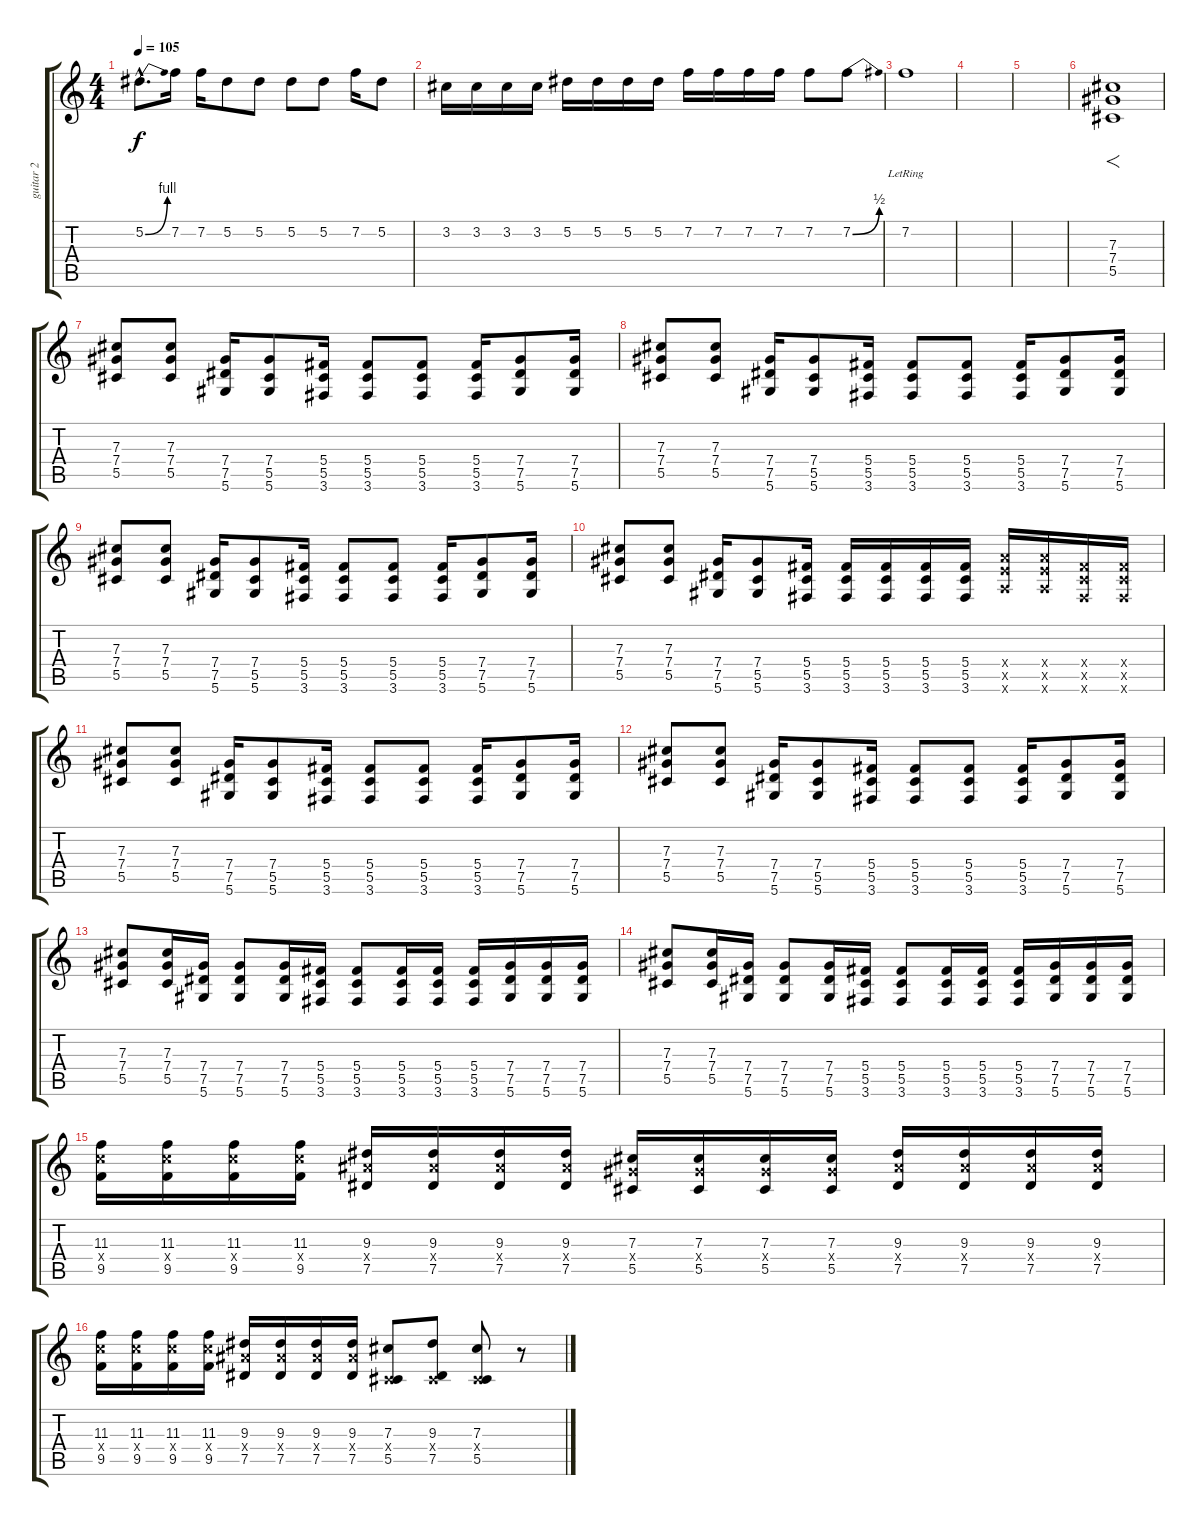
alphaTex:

\track ("guitar 2" "guitar 2") {instrument distortionguitar}
\staff {score tabs}
\tuning (Eb4 Bb3 Gb3 Db3 Ab2 Eb2) {hide}
\ts (4 4)
\tempo 105
\clef g2
\ks c
5.2{be (bend 0 0 60 4) hac}.8{d dy f} 7.2.16 7.2.16 5.2.8 5.2.8 5.2.8 5.2.8 7.2.16 5.2.8 |
3.2.16 3.2.16 3.2.16 3.2.16 5.2.16 5.2.16 5.2.16 5.2.16 7.2.16 7.2.16 7.2.16 7.2.16 7.2.8 7.2{be (bend 0 0 60 2)}.8 |
7.2{lr}.1 |
|
|
(7.3 7.4 5.5).1{f} |
(7.3 7.4 5.5).8{volume 16 instrument distortionguitar} (7.3 7.4 5.5).8 (7.4 7.5 5.6).16 (7.4 5.5 5.6).8 (5.4 5.5 3.6).16 (5.4 5.5 3.6).8 (5.4 5.5 3.6).8 (5.4 5.5 3.6).16 (7.4 7.5 5.6).8 (7.4 7.5 5.6).16 |
(7.3 7.4 5.5).8{volume 16 instrument distortionguitar} (7.3 7.4 5.5).8 (7.4 7.5 5.6).16 (7.4 5.5 5.6).8 (5.4 5.5 3.6).16 (5.4 5.5 3.6).8 (5.4 5.5 3.6).8 (5.4 5.5 3.6).16 (7.4 7.5 5.6).8 (7.4 7.5 5.6).16 |
(7.3 7.4 5.5).8{volume 16 instrument distortionguitar} (7.3 7.4 5.5).8 (7.4 7.5 5.6).16 (7.4 5.5 5.6).8 (5.4 5.5 3.6).16 (5.4 5.5 3.6).8 (5.4 5.5 3.6).8 (5.4 5.5 3.6).16 (7.4 7.5 5.6).8 (7.4 7.5 5.6).16 |
(7.3 7.4 5.5).8 (7.3 7.4 5.5).8 (7.4 7.5 5.6).16 (7.4 5.5 5.6).8 (5.4 5.5 3.6).16 (5.4 5.5 3.6).16 (5.4 5.5 3.6).16 (5.4 5.5 3.6).16 (5.4 5.5 3.6).16 (8.4{x} 8.5{x} 6.6{x}).16 (8.4{x} 8.5{x} 6.6{x}).16 (5.4{x} 5.5{x} 3.6{x}).16 (5.4{x} 5.5{x} 3.6{x}).16 |
(7.3 7.4 5.5).8{volume 16 instrument distortionguitar} (7.3 7.4 5.5).8 (7.4 7.5 5.6).16 (7.4 5.5 5.6).8 (5.4 5.5 3.6).16 (5.4 5.5 3.6).8 (5.4 5.5 3.6).8 (5.4 5.5 3.6).16 (7.4 7.5 5.6).8 (7.4 7.5 5.6).16 |
(7.3 7.4 5.5).8{volume 16 instrument distortionguitar} (7.3 7.4 5.5).8 (7.4 7.5 5.6).16 (7.4 5.5 5.6).8 (5.4 5.5 3.6).16 (5.4 5.5 3.6).8 (5.4 5.5 3.6).8 (5.4 5.5 3.6).16 (7.4 7.5 5.6).8 (7.4 7.5 5.6).16 |
(7.3 7.4 5.5).8{volume 16} (7.3 7.4 5.5).16 (7.4 7.5 5.6).16 (7.4 7.5 5.6).8 (7.4 7.5 5.6).16 (5.4 5.5 3.6).16 (5.4 5.5 3.6).8 (5.4 5.5 3.6).16 (5.4 5.5 3.6).16 (5.4 5.5 3.6).16 (7.4 7.5 5.6).16 (7.4 7.5 5.6).16 (7.4 7.5 5.6).16 |
(7.3 7.4 5.5).8 (7.3 7.4 5.5).16 (7.4 7.5 5.6).16 (7.4 7.5 5.6).8 (7.4 7.5 5.6).16 (5.4 5.5 3.6).16 (5.4 5.5 3.6).8 (5.4 5.5 3.6).16 (5.4 5.5 3.6).16 (5.4 5.5 3.6).16 (7.4 7.5 5.6).16 (7.4 7.5 5.6).16 (7.4 7.5 5.6).16 |
(11.3 11.4{x} 9.5).16 (11.3 11.4{x} 9.5).16 (11.3 11.4{x} 9.5).16 (11.3 11.4{x} 9.5).16 (9.3 9.4{x} 7.5).16 (9.3 9.4{x} 7.5).16 (9.3 9.4{x} 7.5).16 (9.3 9.4{x} 7.5).16 (7.3 7.4{x} 5.5).16 (7.3 7.4{x} 5.5).16 (7.3 7.4{x} 5.5).16 (7.3 7.4{x} 5.5).16 (9.3 9.4{x} 7.5).16 (9.3 9.4{x} 7.5).16 (9.3 9.4{x} 7.5).16 (9.3 9.4{x} 7.5).16 |
(11.3 11.4{x} 9.5).16 (11.3 11.4{x} 9.5).16 (11.3 11.4{x} 9.5).16 (11.3 11.4{x} 9.5).16 (9.3 9.4{x} 7.5).16 (9.3 9.4{x} 7.5).16 (9.3 9.4{x} 7.5).16 (9.3 9.4{x} 7.5).16 (7.3 0.4{x} 5.5).8 (9.3 0.4{x} 7.5).8 (7.3 0.4{x} 5.5).8 r.8
